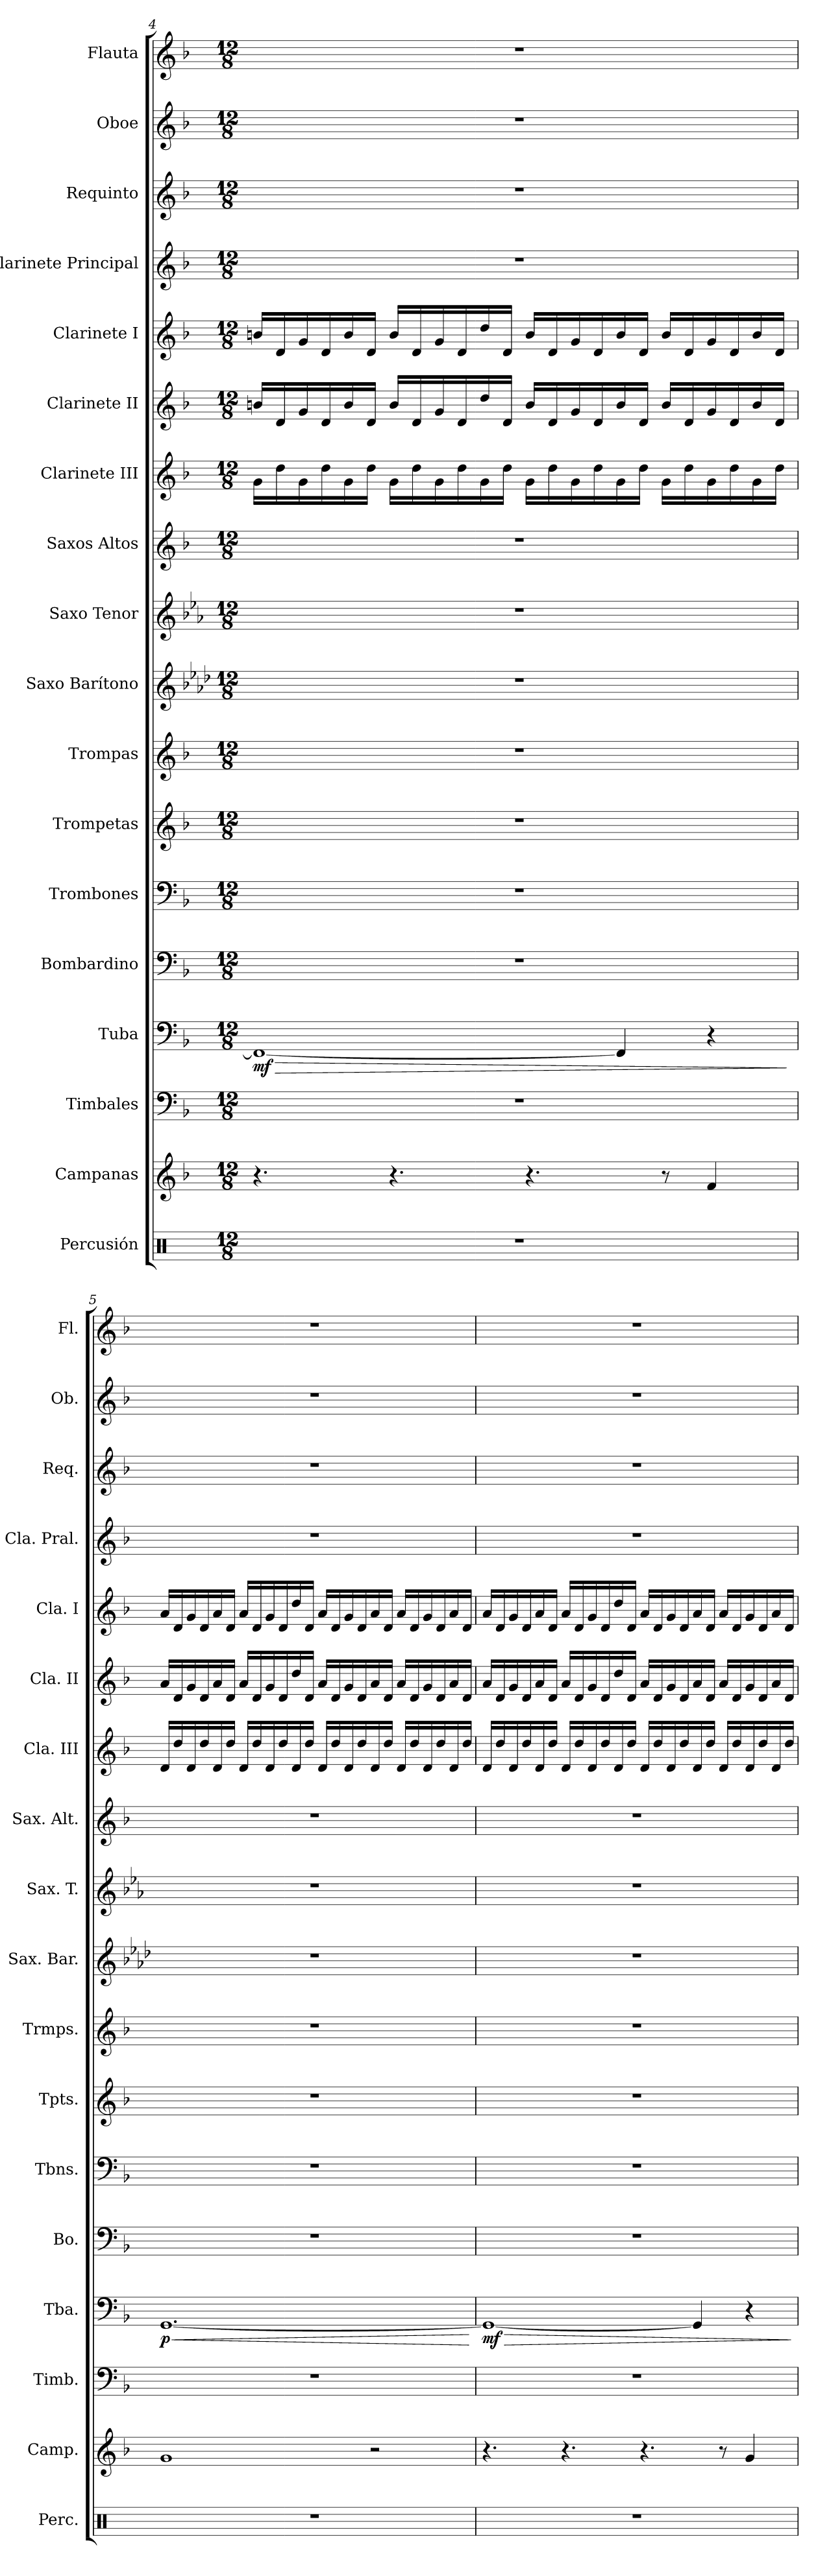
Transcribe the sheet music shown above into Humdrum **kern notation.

**kern	**kern	**kern	**kern	**dynam	**kern	**kern	**kern	**kern	**kern	**kern	**kern	**kern	**kern	**kern	**kern	**kern	**kern	**kern
*part18	*part17	*part16	*part15	*part15	*part14	*part13	*part12	*part11	*part10	*part9	*part8	*part7	*part6	*part5	*part4	*part3	*part2	*part1
*staff18	*staff17	*staff16	*staff15	*staff15	*staff14	*staff13	*staff12	*staff11	*staff10	*staff9	*staff8	*staff7	*staff6	*staff5	*staff4	*staff3	*staff2	*staff1
*I"Percusión	*I"Campanas	*I"Timbales	*I"Tuba	*	*I"Bombardino	*I"Trombones	*I"Trompetas	*I"Trompas	*I"Saxo Barítono	*I"Saxo Tenor	*I"Saxos Altos	*I"Clarinete III	*I"Clarinete II	*I"Clarinete I	*I"Clarinete Principal	*I"Requinto	*I"Oboe	*I"Flauta
*I'Perc.	*I'Camp.	*I'Timb.	*I'Tba.	*	*I'Bo.	*I'Tbns.	*I'Tpts.	*I'Trmps.	*I'Sax. Bar.	*I'Sax. T.	*I'Sax. Alt.	*I'Cla. III	*I'Cla. II	*I'Cla. I	*I'Cla. Pral.	*I'Req.	*I'Ob.	*I'Fl.
*clefX	*clefG2	*clefF4	*clefF4	*	*clefF4	*clefF4	*clefG2	*clefG2	*clefG2	*clefG2	*clefG2	*clefG2	*clefG2	*clefG2	*clefG2	*clefG2	*clefG2	*clefG2
*	*	*	*	*	*	*	*ITrd1c2	*ITrd4c7	*ITrd12c21	*ITrd8c14	*ITrd5c9	*ITrd1c2	*ITrd1c2	*ITrd1c2	*ITrd1c2	*ITrd1c2	*	*
*k[]	*k[b-]	*k[b-]	*k[b-]	*	*k[b-]	*k[b-]	*k[b-e-a-]	*k[b-e-]	*k[b-e-a-d-]	*k[b-e-a-]	*k[b-e-a-d-]	*k[b-e-a-]	*k[b-e-a-]	*k[b-e-a-]	*k[b-e-a-]	*k[b-e-a-]	*k[b-]	*k[b-]
*M12/8	*M12/8	*M12/8	*M12/8	*	*M12/8	*M12/8	*M12/8	*M12/8	*M12/8	*M12/8	*M12/8	*M12/8	*M12/8	*M12/8	*M12/8	*M12/8	*M12/8	*M12/8
=4	=4	=4	=4	=4	=4	=4	=4	=4	=4	=4	=4	=4	=4	=4	=4	=4	=4	=4
!	!	!	!	!LO:HP:b	!	!	!	!	!	!	!	!	!	!	!	!	!	!
!	!	!	!	!LO:DY:n=1:b	!	!	!	!	!	!	!	!	!	!	!	!	!	!
1.r	4.r	1.r	1FF_	> mf	1.r	1.r	1.r	1.r	1.r	1.r	1.r	16f\LL	16an/LL	16an/LL	1.r	1.r	1.r	1.r
.	.	.	.	.	.	.	.	.	.	.	.	16cc\	16c/	16c/	.	.	.	.
.	.	.	.	.	.	.	.	.	.	.	.	16f\	16f/	16f/	.	.	.	.
.	.	.	.	.	.	.	.	.	.	.	.	16cc\	16c/	16c/	.	.	.	.
.	.	.	.	.	.	.	.	.	.	.	.	16f\	16a/	16a/	.	.	.	.
.	.	.	.	.	.	.	.	.	.	.	.	16cc\JJ	16c/JJ	16c/JJ	.	.	.	.
.	4.r	.	.	.	.	.	.	.	.	.	.	16f\LL	16a/LL	16a/LL	.	.	.	.
.	.	.	.	.	.	.	.	.	.	.	.	16cc\	16c/	16c/	.	.	.	.
.	.	.	.	.	.	.	.	.	.	.	.	16f\	16f/	16f/	.	.	.	.
.	.	.	.	.	.	.	.	.	.	.	.	16cc\	16c/	16c/	.	.	.	.
.	.	.	.	.	.	.	.	.	.	.	.	16f\	16cc/	16cc/	.	.	.	.
.	.	.	.	.	.	.	.	.	.	.	.	16cc\JJ	16c/JJ	16c/JJ	.	.	.	.
.	4.r	.	.	.	.	.	.	.	.	.	.	16f\LL	16a/LL	16a/LL	.	.	.	.
.	.	.	.	.	.	.	.	.	.	.	.	16cc\	16c/	16c/	.	.	.	.
.	.	.	.	.	.	.	.	.	.	.	.	16f\	16f/	16f/	.	.	.	.
.	.	.	.	.	.	.	.	.	.	.	.	16cc\	16c/	16c/	.	.	.	.
.	.	.	4FF/]	.	.	.	.	.	.	.	.	16f\	16a/	16a/	.	.	.	.
.	.	.	.	.	.	.	.	.	.	.	.	16cc\JJ	16c/JJ	16c/JJ	.	.	.	.
.	8r	.	.	.	.	.	.	.	.	.	.	16f\LL	16a/LL	16a/LL	.	.	.	.
.	.	.	.	.	.	.	.	.	.	.	.	16cc\	16c/	16c/	.	.	.	.
.	4f/	.	4r	.	.	.	.	.	.	.	.	16f\	16f/	16f/	.	.	.	.
.	.	.	.	.	.	.	.	.	.	.	.	16cc\	16c/	16c/	.	.	.	.
.	.	.	.	.	.	.	.	.	.	.	.	16f\	16a/	16a/	.	.	.	.
.	.	.	.	.	.	.	.	.	.	.	.	16cc\JJ	16c/JJ	16c/JJ	.	.	.	.
.	.	.	.	]	.	.	.	.	.	.	.	.	.	.	.	.	.	.
!!LO:PB:g=z
=5	=5	=5	=5	=5	=5	=5	=5	=5	=5	=5	=5	=5	=5	=5	=5	=5	=5	=5
!	!	!	!	!LO:HP:b	!	!	!	!	!	!	!	!	!	!	!	!	!	!
!	!	!	!	!LO:DY:n=1:b	!	!	!	!	!	!	!	!	!	!	!	!	!	!
1.r	1g	1.r	[1.GG	< p	1.r	1.r	1.r	1.r	1.r	1.r	1.r	16c/LL	16g/LL	16g/LL	1.r	1.r	1.r	1.r
.	.	.	.	.	.	.	.	.	.	.	.	16cc/	16c/	16c/	.	.	.	.
.	.	.	.	.	.	.	.	.	.	.	.	16c/	16f/	16f/	.	.	.	.
.	.	.	.	.	.	.	.	.	.	.	.	16cc/	16c/	16c/	.	.	.	.
.	.	.	.	.	.	.	.	.	.	.	.	16c/	16g/	16g/	.	.	.	.
.	.	.	.	.	.	.	.	.	.	.	.	16cc/JJ	16c/JJ	16c/JJ	.	.	.	.
.	.	.	.	.	.	.	.	.	.	.	.	16c/LL	16g/LL	16g/LL	.	.	.	.
.	.	.	.	.	.	.	.	.	.	.	.	16cc/	16c/	16c/	.	.	.	.
.	.	.	.	.	.	.	.	.	.	.	.	16c/	16f/	16f/	.	.	.	.
.	.	.	.	.	.	.	.	.	.	.	.	16cc/	16c/	16c/	.	.	.	.
.	.	.	.	.	.	.	.	.	.	.	.	16c/	16cc/	16cc/	.	.	.	.
.	.	.	.	.	.	.	.	.	.	.	.	16cc/JJ	16c/JJ	16c/JJ	.	.	.	.
.	.	.	.	.	.	.	.	.	.	.	.	16c/LL	16g/LL	16g/LL	.	.	.	.
.	.	.	.	.	.	.	.	.	.	.	.	16cc/	16c/	16c/	.	.	.	.
.	.	.	.	.	.	.	.	.	.	.	.	16c/	16f/	16f/	.	.	.	.
.	.	.	.	.	.	.	.	.	.	.	.	16cc/	16c/	16c/	.	.	.	.
.	2r	.	.	.	.	.	.	.	.	.	.	16c/	16g/	16g/	.	.	.	.
.	.	.	.	.	.	.	.	.	.	.	.	16cc/JJ	16c/JJ	16c/JJ	.	.	.	.
.	.	.	.	.	.	.	.	.	.	.	.	16c/LL	16g/LL	16g/LL	.	.	.	.
.	.	.	.	.	.	.	.	.	.	.	.	16cc/	16c/	16c/	.	.	.	.
.	.	.	.	.	.	.	.	.	.	.	.	16c/	16f/	16f/	.	.	.	.
.	.	.	.	.	.	.	.	.	.	.	.	16cc/	16c/	16c/	.	.	.	.
.	.	.	.	.	.	.	.	.	.	.	.	16c/	16g/	16g/	.	.	.	.
.	.	.	.	.	.	.	.	.	.	.	.	16cc/JJ	16c/JJ	16c/JJ	.	.	.	.
.	.	.	.	[	.	.	.	.	.	.	.	.	.	.	.	.	.	.
=6	=6	=6	=6	=6	=6	=6	=6	=6	=6	=6	=6	=6	=6	=6	=6	=6	=6	=6
!	!	!	!	!LO:HP:b	!	!	!	!	!	!	!	!	!	!	!	!	!	!
!	!	!	!	!LO:DY:n=1:b	!	!	!	!	!	!	!	!	!	!	!	!	!	!
1.r	4.r	1.r	1GG_	> mf	1.r	1.r	1.r	1.r	1.r	1.r	1.r	16c/LL	16g/LL	16g/LL	1.r	1.r	1.r	1.r
.	.	.	.	.	.	.	.	.	.	.	.	16cc/	16c/	16c/	.	.	.	.
.	.	.	.	.	.	.	.	.	.	.	.	16c/	16f/	16f/	.	.	.	.
.	.	.	.	.	.	.	.	.	.	.	.	16cc/	16c/	16c/	.	.	.	.
.	.	.	.	.	.	.	.	.	.	.	.	16c/	16g/	16g/	.	.	.	.
.	.	.	.	.	.	.	.	.	.	.	.	16cc/JJ	16c/JJ	16c/JJ	.	.	.	.
.	4.r	.	.	.	.	.	.	.	.	.	.	16c/LL	16g/LL	16g/LL	.	.	.	.
.	.	.	.	.	.	.	.	.	.	.	.	16cc/	16c/	16c/	.	.	.	.
.	.	.	.	.	.	.	.	.	.	.	.	16c/	16f/	16f/	.	.	.	.
.	.	.	.	.	.	.	.	.	.	.	.	16cc/	16c/	16c/	.	.	.	.
.	.	.	.	.	.	.	.	.	.	.	.	16c/	16cc/	16cc/	.	.	.	.
.	.	.	.	.	.	.	.	.	.	.	.	16cc/JJ	16c/JJ	16c/JJ	.	.	.	.
.	4.r	.	.	.	.	.	.	.	.	.	.	16c/LL	16g/LL	16g/LL	.	.	.	.
.	.	.	.	.	.	.	.	.	.	.	.	16cc/	16c/	16c/	.	.	.	.
.	.	.	.	.	.	.	.	.	.	.	.	16c/	16f/	16f/	.	.	.	.
.	.	.	.	.	.	.	.	.	.	.	.	16cc/	16c/	16c/	.	.	.	.
.	.	.	4GG/]	.	.	.	.	.	.	.	.	16c/	16g/	16g/	.	.	.	.
.	.	.	.	.	.	.	.	.	.	.	.	16cc/JJ	16c/JJ	16c/JJ	.	.	.	.
.	8r	.	.	.	.	.	.	.	.	.	.	16c/LL	16g/LL	16g/LL	.	.	.	.
.	.	.	.	.	.	.	.	.	.	.	.	16cc/	16c/	16c/	.	.	.	.
.	4g/	.	4r	.	.	.	.	.	.	.	.	16c/	16f/	16f/	.	.	.	.
.	.	.	.	.	.	.	.	.	.	.	.	16cc/	16c/	16c/	.	.	.	.
.	.	.	.	.	.	.	.	.	.	.	.	16c/	16g/	16g/	.	.	.	.
.	.	.	.	.	.	.	.	.	.	.	.	16cc/JJ	16c/JJ	16c/JJ	.	.	.	.
.	.	.	.	]	.	.	.	.	.	.	.	.	.	.	.	.	.	.
=	=	=	=	=	=	=	=	=	=	=	=	=	=	=	=	=	=	=
*-	*-	*-	*-	*-	*-	*-	*-	*-	*-	*-	*-	*-	*-	*-	*-	*-	*-	*-
